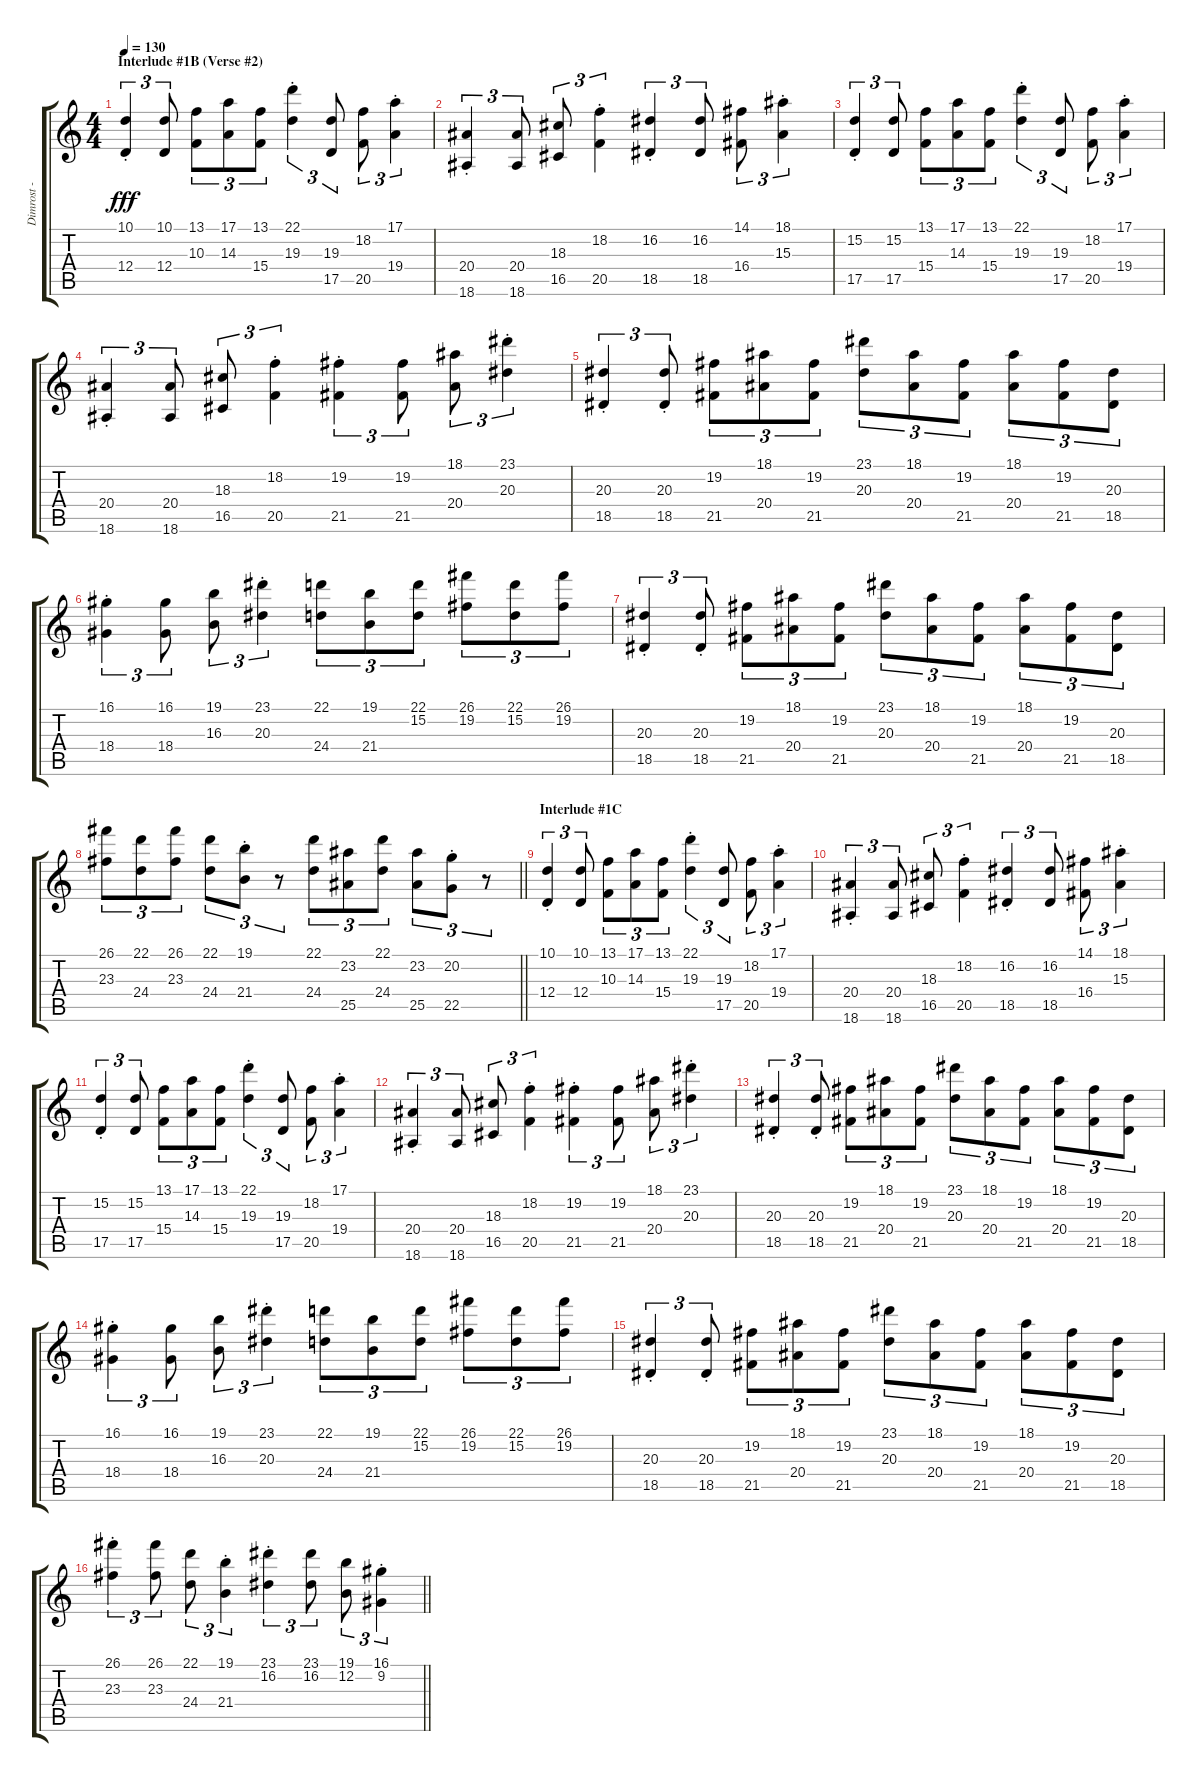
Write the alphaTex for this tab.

\track ("Dimrost - String Lead" "Dimrost - ") {instrument tremolostrings}
\staff {score tabs}
\tuning (E4 B3 G3 D3 A2 E2) {hide}
\ts (4 4)
\section ("" "Interlude #1B (Verse #2)")
\tempo 130
\clef g2
\ks c
(10.1{st} 12.4{st}).4{tu (3 2) dy fff} (10.1 12.4).8{tu (3 2)} (13.1 10.3).8{tu (3 2)} (17.1 14.3).8{tu (3 2)} (13.1 15.4).8{tu (3 2)} (22.1{st} 19.3{st}).4{tu (3 2)} (19.3 17.5).8{tu (3 2)} (18.2 20.5).8{tu (3 2)} (17.1{st} 19.4{st}).4{tu (3 2)} |
(20.4{st} 18.6{st}).4{tu (3 2)} (20.4 18.6).8{tu (3 2)} (18.3 16.5).8{tu (3 2)} (18.2{st} 20.5{st}).4{tu (3 2)} (16.2{st} 18.5{st}).4{tu (3 2)} (16.2 18.5).8{tu (3 2)} (14.1 16.4).8{tu (3 2)} (18.1{st} 15.3{st}).4{tu (3 2)} |
(15.2{st} 17.5{st}).4{tu (3 2)} (15.2 17.5).8{tu (3 2)} (13.1 15.4).8{tu (3 2)} (17.1 14.3).8{tu (3 2)} (13.1 15.4).8{tu (3 2)} (22.1{st} 19.3{st}).4{tu (3 2)} (19.3 17.5).8{tu (3 2)} (18.2 20.5).8{tu (3 2)} (17.1{st} 19.4{st}).4{tu (3 2)} |
(20.4{st} 18.6{st}).4{tu (3 2)} (20.4 18.6).8{tu (3 2)} (18.3 16.5).8{tu (3 2)} (18.2{st} 20.5{st}).4{tu (3 2)} (19.2{st} 21.5{st}).4{tu (3 2)} (19.2 21.5).8{tu (3 2)} (18.1 20.4).8{tu (3 2)} (23.1{st} 20.3{st}).4{tu (3 2)} |
(20.3{st} 18.5{st}).4{tu (3 2)} (20.3{st} 18.5{st}).8{tu (3 2)} (19.2 21.5).8{tu (3 2)} (18.1 20.4).8{tu (3 2)} (19.2 21.5).8{tu (3 2)} (23.1 20.3).8{tu (3 2)} (18.1 20.4).8{tu (3 2)} (19.2 21.5).8{tu (3 2)} (18.1 20.4).8{tu (3 2)} (19.2 21.5).8{tu (3 2)} (20.3 18.5).8{tu (3 2)} |
(16.1{st} 18.4{st}).4{tu (3 2)} (16.1 18.4).8{tu (3 2)} (19.1 16.3).8{tu (3 2)} (23.1{st} 20.3{st}).4{tu (3 2)} (22.1 24.4).8{tu (3 2)} (19.1 21.4).8{tu (3 2)} (22.1 15.2).8{tu (3 2)} (26.1 19.2).8{tu (3 2)} (22.1 15.2).8{tu (3 2)} (26.1 19.2).8{tu (3 2)} |
(20.3{st} 18.5{st}).4{tu (3 2)} (20.3{st} 18.5{st}).8{tu (3 2)} (19.2 21.5).8{tu (3 2)} (18.1 20.4).8{tu (3 2)} (19.2 21.5).8{tu (3 2)} (23.1 20.3).8{tu (3 2)} (18.1 20.4).8{tu (3 2)} (19.2 21.5).8{tu (3 2)} (18.1 20.4).8{tu (3 2)} (19.2 21.5).8{tu (3 2)} (20.3 18.5).8{tu (3 2)} |
\barLineRight lightlight
(26.1 23.3).8{tu (3 2)} (22.1 24.4).8{tu (3 2)} (26.1 23.3).8{tu (3 2)} (22.1 24.4).8{tu (3 2)} (19.1{st} 21.4{st}).8{tu (3 2)} r.8{tu (3 2)} (22.1 24.4).8{tu (3 2)} (23.2 25.5).8{tu (3 2)} (22.1 24.4).8{tu (3 2)} (23.2 25.5).8{tu (3 2)} (20.2{st} 22.5{st}).8{tu (3 2)} r.8{tu (3 2)} |
\section ("" "Interlude #1C")
(10.1{st} 12.4{st}).4{tu (3 2)} (10.1 12.4).8{tu (3 2)} (13.1 10.3).8{tu (3 2)} (17.1 14.3).8{tu (3 2)} (13.1 15.4).8{tu (3 2)} (22.1{st} 19.3{st}).4{tu (3 2)} (19.3 17.5).8{tu (3 2)} (18.2 20.5).8{tu (3 2)} (17.1{st} 19.4{st}).4{tu (3 2)} |
(20.4{st} 18.6{st}).4{tu (3 2)} (20.4 18.6).8{tu (3 2)} (18.3 16.5).8{tu (3 2)} (18.2{st} 20.5{st}).4{tu (3 2)} (16.2{st} 18.5{st}).4{tu (3 2)} (16.2 18.5).8{tu (3 2)} (14.1 16.4).8{tu (3 2)} (18.1{st} 15.3{st}).4{tu (3 2)} |
(15.2{st} 17.5{st}).4{tu (3 2)} (15.2 17.5).8{tu (3 2)} (13.1 15.4).8{tu (3 2)} (17.1 14.3).8{tu (3 2)} (13.1 15.4).8{tu (3 2)} (22.1{st} 19.3{st}).4{tu (3 2)} (19.3 17.5).8{tu (3 2)} (18.2 20.5).8{tu (3 2)} (17.1{st} 19.4{st}).4{tu (3 2)} |
(20.4{st} 18.6{st}).4{tu (3 2)} (20.4 18.6).8{tu (3 2)} (18.3 16.5).8{tu (3 2)} (18.2{st} 20.5{st}).4{tu (3 2)} (19.2{st} 21.5{st}).4{tu (3 2)} (19.2 21.5).8{tu (3 2)} (18.1 20.4).8{tu (3 2)} (23.1{st} 20.3{st}).4{tu (3 2)} |
(20.3{st} 18.5{st}).4{tu (3 2)} (20.3{st} 18.5{st}).8{tu (3 2)} (19.2 21.5).8{tu (3 2)} (18.1 20.4).8{tu (3 2)} (19.2 21.5).8{tu (3 2)} (23.1 20.3).8{tu (3 2)} (18.1 20.4).8{tu (3 2)} (19.2 21.5).8{tu (3 2)} (18.1 20.4).8{tu (3 2)} (19.2 21.5).8{tu (3 2)} (20.3 18.5).8{tu (3 2)} |
(16.1{st} 18.4{st}).4{tu (3 2)} (16.1 18.4).8{tu (3 2)} (19.1 16.3).8{tu (3 2)} (23.1{st} 20.3{st}).4{tu (3 2)} (22.1 24.4).8{tu (3 2)} (19.1 21.4).8{tu (3 2)} (22.1 15.2).8{tu (3 2)} (26.1 19.2).8{tu (3 2)} (22.1 15.2).8{tu (3 2)} (26.1 19.2).8{tu (3 2)} |
(20.3{st} 18.5{st}).4{tu (3 2)} (20.3{st} 18.5{st}).8{tu (3 2)} (19.2 21.5).8{tu (3 2)} (18.1 20.4).8{tu (3 2)} (19.2 21.5).8{tu (3 2)} (23.1 20.3).8{tu (3 2)} (18.1 20.4).8{tu (3 2)} (19.2 21.5).8{tu (3 2)} (18.1 20.4).8{tu (3 2)} (19.2 21.5).8{tu (3 2)} (20.3 18.5).8{tu (3 2)} |
\barLineRight lightlight
(26.1{st} 23.3{st}).4{tu (3 2)} (26.1 23.3).8{tu (3 2)} (22.1 24.4).8{tu (3 2)} (19.1{st} 21.4{st}).4{tu (3 2)} (23.1{st} 16.2{st}).4{tu (3 2)} (23.1 16.2).8{tu (3 2)} (19.1 12.2).8{tu (3 2)} (16.1{st} 9.2{st}).4{tu (3 2)}
